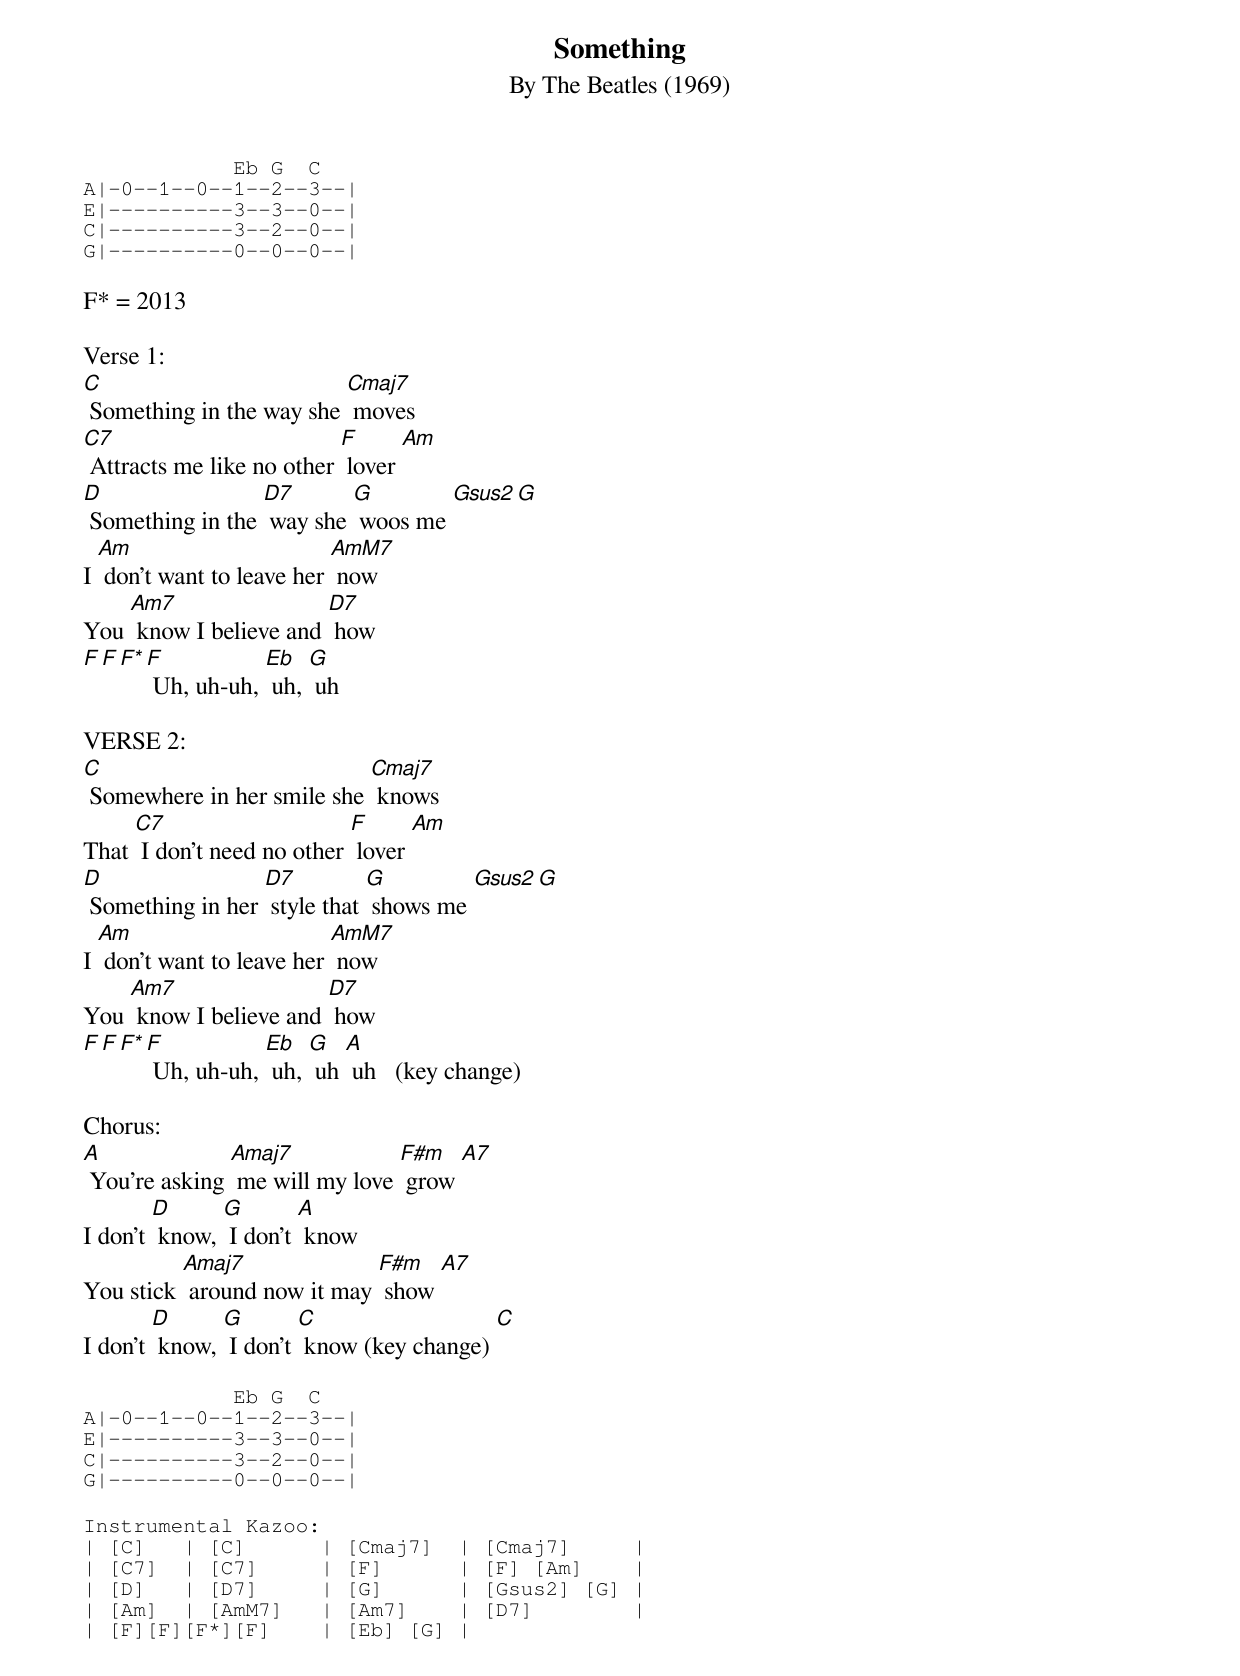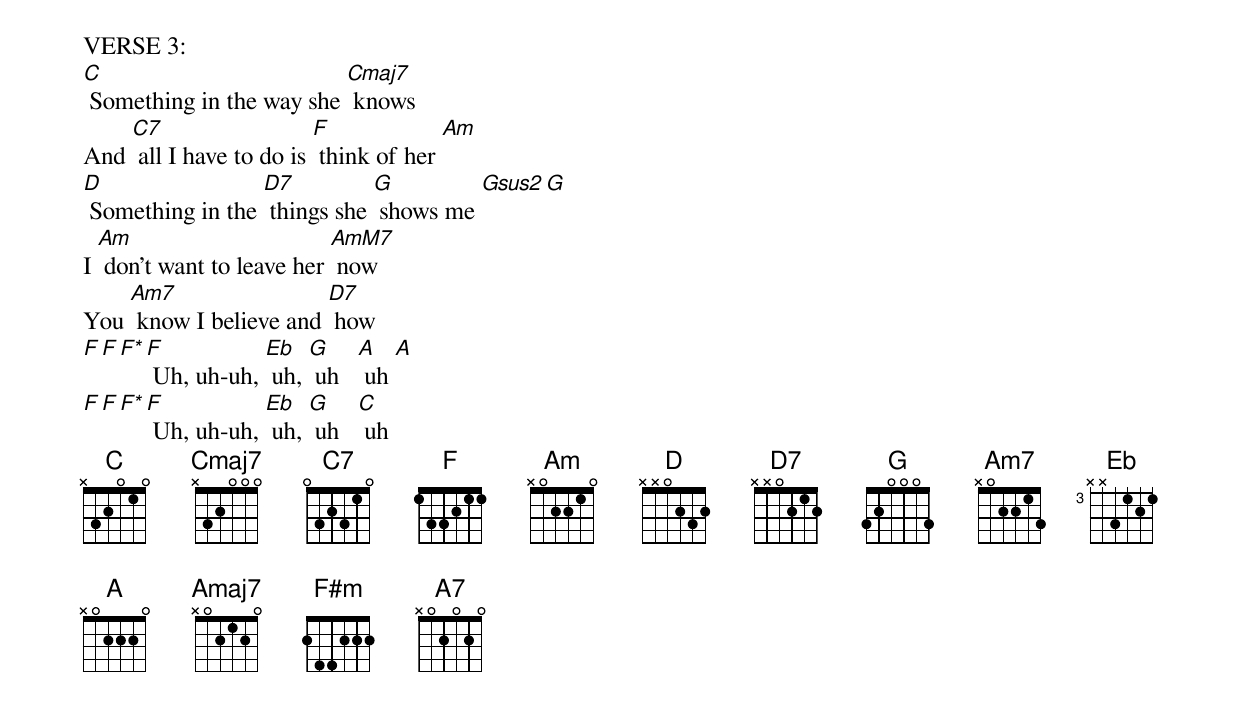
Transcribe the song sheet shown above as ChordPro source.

{t: Something}
{st: By The Beatles (1969)}
{define: F* frets 2 0 1 3}
{define: AmM7 frets 1 0 0 0}

{sot}
            Eb G  C
A|-0--1--0--1--2--3--|
E|----------3--3--0--|
C|----------3--2--0--|
G|----------0--0--0--|
{eot}

F* = 2013

Verse 1:
[C] Something in the way she [Cmaj7] moves
[C7] Attracts me like no other [F] lover [Am]
[D] Something in the [D7] way she [G] woos me [Gsus2][G]
I [Am] don't want to leave her [AmM7] now
You [Am7] know I believe and [D7] how
[F][F][F*][F] Uh, uh-uh, [Eb] uh, [G] uh

VERSE 2:
[C] Somewhere in her smile she [Cmaj7] knows
That [C7] I don't need no other [F] lover [Am]
[D] Something in her [D7] style that [G] shows me [Gsus2][G]
I [Am] don't want to leave her [AmM7] now
You [Am7] know I believe and [D7] how
[F][F][F*][F] Uh, uh-uh, [Eb] uh, [G] uh [A] uh   (key change)

Chorus:
[A] You're asking [Amaj7] me will my love [F#m] grow [A7]
I don't [D] know, [G] I don't [A] know
You stick [Amaj7] around now it may [F#m] show [A7]
I don't [D] know, [G] I don't [C] know (key change) [C]

{sot}
            Eb G  C
A|-0--1--0--1--2--3--|
E|----------3--3--0--|
C|----------3--2--0--|
G|----------0--0--0--|
{eot}

{sot}
Instrumental Kazoo:
| [C]   | [C]      | [Cmaj7]  | [Cmaj7]     |
| [C7]  | [C7]     | [F]      | [F] [Am]    |
| [D]   | [D7]     | [G]      | [Gsus2] [G] |
| [Am]  | [AmM7]   | [Am7]    | [D7]        |
| [F][F][F*][F]    | [Eb] [G] |
{eot}

VERSE 3:
[C] Something in the way she [Cmaj7] knows
And [C7] all I have to do is [F] think of her [Am]
[D] Something in the [D7] things she [G] shows me [Gsus2][G]
I [Am] don't want to leave her [AmM7] now
You [Am7] know I believe and [D7] how
[F][F][F*][F] Uh, uh-uh, [Eb] uh, [G] uh   [A] uh [A]
[F][F][F*][F] Uh, uh-uh, [Eb] uh, [G] uh   [C] uh
